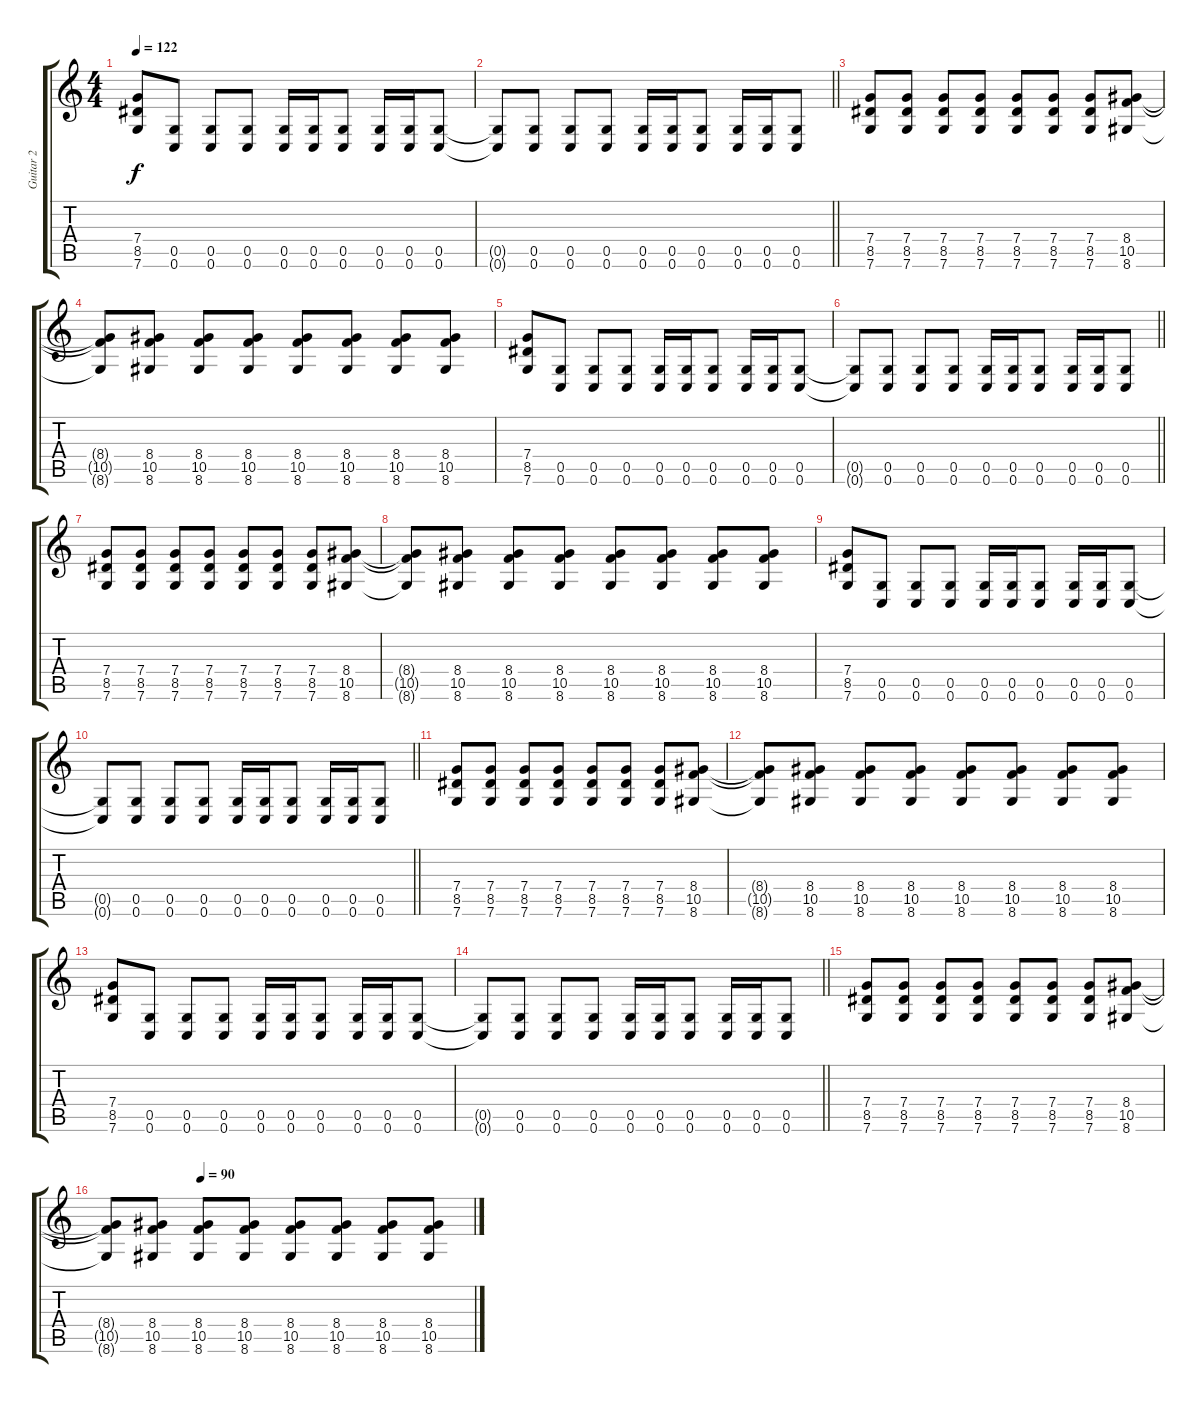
\track ("Guitar 2" "Guitar 2") {instrument distortionguitar}
\staff {score tabs}
\tuning (D4 A3 F3 C3 G2 C2) {hide}
\ts (4 4)
\tempo 122
\clef g2
\ks c
(7.4 8.5 7.6).8{dy f} (0.5 0.6).8 (0.5 0.6).8 (0.5 0.6).8 (0.5 0.6).16 (0.5 0.6).16 (0.5 0.6).8 (0.5 0.6).16 (0.5 0.6).16 (0.5 0.6).8 |
\barLineRight lightlight
(0.5{t} 0.6{t}).8 (0.5 0.6).8 (0.5 0.6).8 (0.5 0.6).8 (0.5 0.6).16 (0.5 0.6).16 (0.5 0.6).8 (0.5 0.6).16 (0.5 0.6).16 (0.5 0.6).8 |
(7.4 8.5 7.6).8 (7.4 8.5 7.6).8 (7.4 8.5 7.6).8 (7.4 8.5 7.6).8 (7.4 8.5 7.6).8 (7.4 8.5 7.6).8 (7.4 8.5 7.6).8 (8.4 10.5 8.6).8 |
(8.4{t} 10.5{t} 8.6{t}).8 (8.4 10.5 8.6).8 (8.4 10.5 8.6).8 (8.4 10.5 8.6).8 (8.4 10.5 8.6).8 (8.4 10.5 8.6).8 (8.4 10.5 8.6).8 (8.4 10.5 8.6).8 |
(7.4 8.5 7.6).8 (0.5 0.6).8 (0.5 0.6).8 (0.5 0.6).8 (0.5 0.6).16 (0.5 0.6).16 (0.5 0.6).8 (0.5 0.6).16 (0.5 0.6).16 (0.5 0.6).8 |
\barLineRight lightlight
(0.5{t} 0.6{t}).8 (0.5 0.6).8 (0.5 0.6).8 (0.5 0.6).8 (0.5 0.6).16 (0.5 0.6).16 (0.5 0.6).8 (0.5 0.6).16 (0.5 0.6).16 (0.5 0.6).8 |
(7.4 8.5 7.6).8 (7.4 8.5 7.6).8 (7.4 8.5 7.6).8 (7.4 8.5 7.6).8 (7.4 8.5 7.6).8 (7.4 8.5 7.6).8 (7.4 8.5 7.6).8 (8.4 10.5 8.6).8 |
(8.4{t} 10.5{t} 8.6{t}).8 (8.4 10.5 8.6).8 (8.4 10.5 8.6).8 (8.4 10.5 8.6).8 (8.4 10.5 8.6).8 (8.4 10.5 8.6).8 (8.4 10.5 8.6).8 (8.4 10.5 8.6).8 |
(7.4 8.5 7.6).8 (0.5 0.6).8 (0.5 0.6).8 (0.5 0.6).8 (0.5 0.6).16 (0.5 0.6).16 (0.5 0.6).8 (0.5 0.6).16 (0.5 0.6).16 (0.5 0.6).8 |
\barLineRight lightlight
(0.5{t} 0.6{t}).8 (0.5 0.6).8 (0.5 0.6).8 (0.5 0.6).8 (0.5 0.6).16 (0.5 0.6).16 (0.5 0.6).8 (0.5 0.6).16 (0.5 0.6).16 (0.5 0.6).8 |
(7.4 8.5 7.6).8 (7.4 8.5 7.6).8 (7.4 8.5 7.6).8 (7.4 8.5 7.6).8 (7.4 8.5 7.6).8 (7.4 8.5 7.6).8 (7.4 8.5 7.6).8 (8.4 10.5 8.6).8 |
(8.4{t} 10.5{t} 8.6{t}).8 (8.4 10.5 8.6).8 (8.4 10.5 8.6).8 (8.4 10.5 8.6).8 (8.4 10.5 8.6).8 (8.4 10.5 8.6).8 (8.4 10.5 8.6).8 (8.4 10.5 8.6).8 |
(7.4 8.5 7.6).8 (0.5 0.6).8 (0.5 0.6).8 (0.5 0.6).8 (0.5 0.6).16 (0.5 0.6).16 (0.5 0.6).8 (0.5 0.6).16 (0.5 0.6).16 (0.5 0.6).8 |
\barLineRight lightlight
(0.5{t} 0.6{t}).8 (0.5 0.6).8 (0.5 0.6).8 (0.5 0.6).8 (0.5 0.6).16 (0.5 0.6).16 (0.5 0.6).8 (0.5 0.6).16 (0.5 0.6).16 (0.5 0.6).8 |
(7.4 8.5 7.6).8 (7.4 8.5 7.6).8 (7.4 8.5 7.6).8 (7.4 8.5 7.6).8 (7.4 8.5 7.6).8 (7.4 8.5 7.6).8 (7.4 8.5 7.6).8 (8.4 10.5 8.6).8 |
\tempo (90 0.25)
(8.4{t} 10.5{t} 8.6{t}).8 (8.4 10.5 8.6).8 (8.4 10.5 8.6).8 (8.4 10.5 8.6).8 (8.4 10.5 8.6).8 (8.4 10.5 8.6).8 (8.4 10.5 8.6).8 (8.4 10.5 8.6).8
